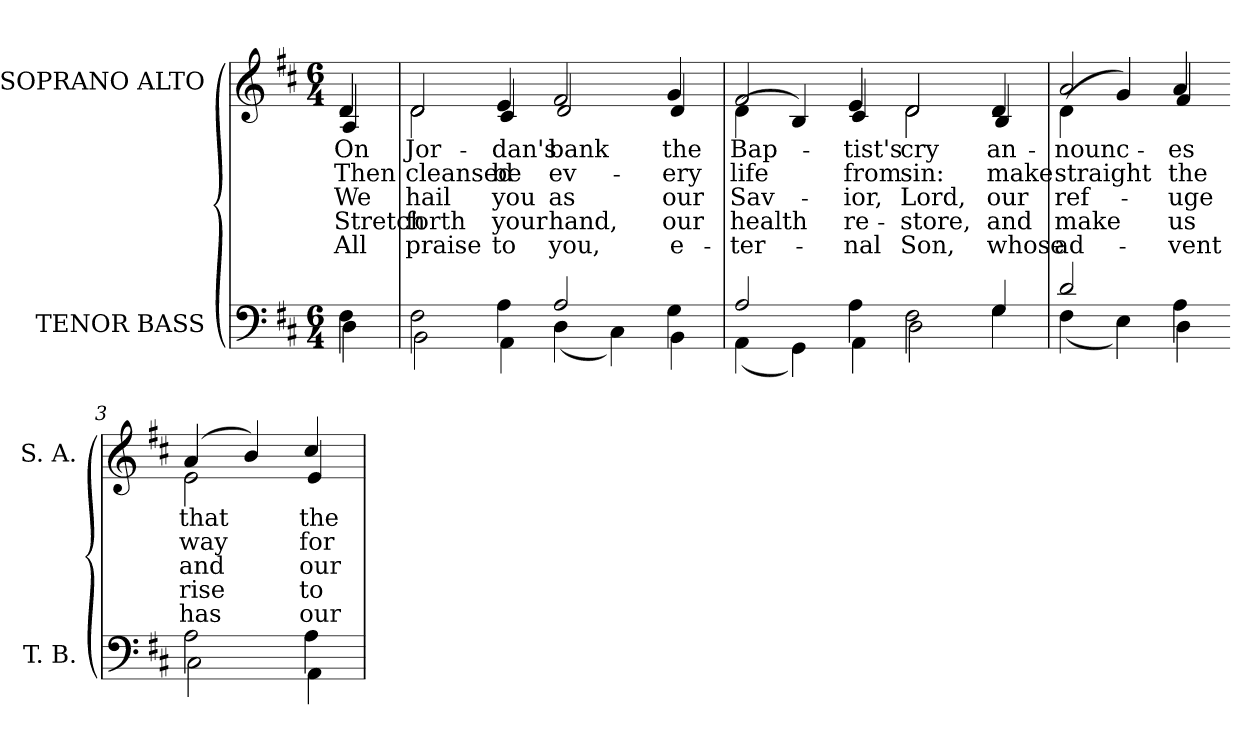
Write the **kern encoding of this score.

**kern	**kern	**text	**text	**text	**text	**text
*part2	*part1	*part1	*part1	*part1	*part1	*part1
*staff2	*staff1	*staff1	*staff1	*staff1	*staff1	*staff1
*I"TENOR BASS	*I"SOPRANO ALTO	*	*	*	*	*
*I'T. B.	*I'S. A.	*	*	*	*	*
!!LO:PB:g=z
*clefF4	*clefG2	*	*	*	*	*
*k[f#c#]	*k[f#c#]	*	*	*	*	*
*D:	*D:	*	*	*	*	*
*M6/4	*M6/4	*	*	*	*	*
=	=	=	=	=	=	=
*^	*	*	*	*	*	*
!	!	!LO:TX:b:cj:t=1	!	!	!	!	!
!	!	!LO:TX:b:cj:t=2	!	!	!	!	!
!	!	!LO:TX:b:cj:t=3	!	!	!	!	!
!	!	!LO:TX:b:cj:t=4	!	!	!	!	!
!	!	!LO:TX:b:cj:t=5	!	!	!	!	!
!	!	!	!LO:LY:b:color=#000000	!LO:LY:b:color=#000000	!LO:LY:b:color=#000000	!LO:LY:b:color=#000000	!LO:LY:b:color=#000000
*	*	*^	*	*	*	*	*
4F#i\	4Di\	4di/	4Ai/	On	Then	We	Stretch	All
=	=	=	=	=	=	=	=	=
!	!	!	!	!LO:LY:b:color=#000000	!LO:LY:b:color=#000000	!LO:LY:b:color=#000000	!LO:LY:b:color=#000000	!LO:LY:b:color=#000000
2F#i\	2BBi\	2di/	2di\	Jor-	cleansed	hail	forth	praise
!	!	!	!	!LO:LY:b:color=#000000	!LO:LY:b:color=#000000	!LO:LY:b:color=#000000	!LO:LY:b:color=#000000	!LO:LY:b:color=#000000
4Ai\	4AAi\	4ei/	4c#i/	-dan's	be	you	your	to
!	!	!	!	!LO:LY:b:color=#000000	!LO:LY:b:color=#000000	!LO:LY:b:color=#000000	!LO:LY:b:color=#000000	!LO:LY:b:color=#000000
2Ai/	(4Di\	2f#i/	2di/	bank	ev-	as	hand,	you,
.	4C#i\)	.	.	.	.	.	.	.
!	!	!	!	!LO:LY:b:color=#000000	!LO:LY:b:color=#000000	!LO:LY:b:color=#000000	!LO:LY:b:color=#000000	!LO:LY:b:color=#000000
4Gi\	4BBi\	4gi/	4di/	the	-ery	our	our	e-
=1	=1	=1	=1	=1	=1	=1	=1	=1
!	!	!	!	!LO:LY:b:color=#000000	!LO:LY:b:color=#000000	!LO:LY:b:color=#000000	!LO:LY:b:color=#000000	!LO:LY:b:color=#000000
2Ai/	(4AAi\	2f#i/	(4di\	Bap-	life	Sav-	health	-ter-
.	4GGi\)	.	4Bi/)	.	.	.	.	.
!	!	!	!	!LO:LY:b:color=#000000	!LO:LY:b:color=#000000	!LO:LY:b:color=#000000	!LO:LY:b:color=#000000	!LO:LY:b:color=#000000
4Ai\	4AAi\	4ei/	4c#i/	-tist's	from	-ior,	re-	-nal
!	!	!	!	!LO:LY:b:color=#000000	!LO:LY:b:color=#000000	!LO:LY:b:color=#000000	!LO:LY:b:color=#000000	!LO:LY:b:color=#000000
2F#i\	2Di\	2di/	2di\	cry	sin:	Lord,	-store,	Son,
!	!	!	!	!LO:LY:b:color=#000000	!LO:LY:b:color=#000000	!LO:LY:b:color=#000000	!LO:LY:b:color=#000000	!LO:LY:b:color=#000000
4Gi/	4Gi\	4di/	4Bi/	an-	make	our	and	whose
=2	=2	=2	=2	=2	=2	=2	=2	=2
!	!	!	!	!LO:LY:b:color=#000000	!LO:LY:b:color=#000000	!LO:LY:b:color=#000000	!LO:LY:b:color=#000000	!LO:LY:b:color=#000000
2di/	(4F#i\	2ai/	(4di\	-nounc-	straight	ref-	make	ad-
.	4Ei\)	.	4gi/)	.	.	.	.	.
!	!	!	!	!LO:LY:b:color=#000000	!LO:LY:b:color=#000000	!LO:LY:b:color=#000000	!LO:LY:b:color=#000000	!LO:LY:b:color=#000000
4Ai\	4Di\	4ai/	4f#i/	-es	the	-uge	us	-vent
!!LO:LB:g=z	!!
=3-	=3-	=3-	=3-	=3-	=3-	=3-	=3-	=3-
!	!	!	!	!LO:LY:b:color=#000000	!LO:LY:b:color=#000000	!LO:LY:b:color=#000000	!LO:LY:b:color=#000000	!LO:LY:b:color=#000000
2Ai\	2C#i\	(4ai/	2ei\	that	way	and	rise	has
.	.	4bi/)	.	.	.	.	.	.
!	!	!	!	!LO:LY:b:color=#000000	!LO:LY:b:color=#000000	!LO:LY:b:color=#000000	!LO:LY:b:color=#000000	!LO:LY:b:color=#000000
4Ai\	4AAi\	4cc#i/	4ei/	the	for	our	to	our
*v	*v	*	*	*	*	*	*	*
*	*v	*v	*	*	*	*	*
=	=	=	=	=	=	=
*-	*-	*-	*-	*-	*-	*-
